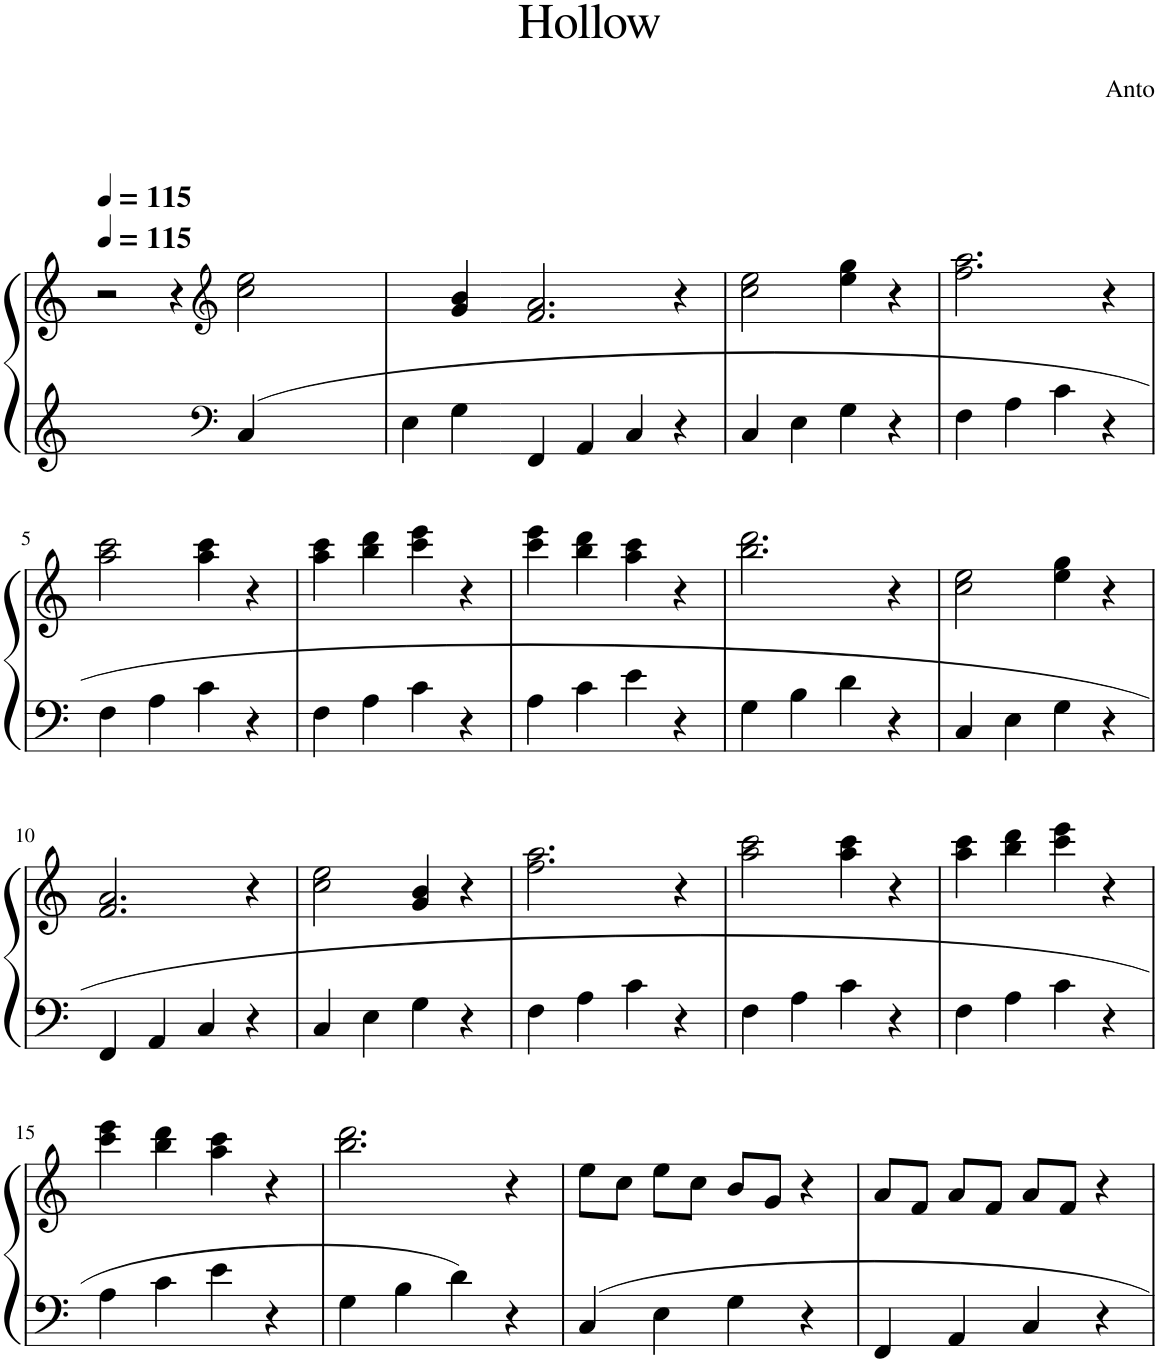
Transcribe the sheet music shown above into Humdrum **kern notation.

**kern	**kern
*part1	*part1
*staff2	*staff1
*I"Piano	*
*I'Pno	*
*clefG2	*clefG2
*k[]	*k[]
*MM115	*MM115
=1	=1
2.ryy	2r
.	4r
*clefF4	*clefG2
4C/	[4cc\ [4ee\
4E\	4ryy
4G\	4g/ 4b/
=2	=2
4FF/	2.f/ 2.a/
4AA/	.
4C/	.
4r	4cc\] 4ee\]
4ryy	4r
=3	=3
4C/	2cc\ 2ee\
4E\	.
4G\	4ee\ 4gg\
4r	4r
=4	=4
4F\	2.ff\ 2.aa\
4A\	.
4c\	.
4r	4r
!!LO:LB:g=z
=5	=5
4F\	2aa\ 2ccc\
4A\	.
4c\	4aa\ 4ccc\
4r	4r
=6	=6
4F\	4aa\ 4ccc\
4A\	4bb\ 4ddd\
4c\	4ccc\ 4eee\
4r	4r
=7	=7
4A\	4ccc\ 4eee\
4c\	4bb\ 4ddd\
4e\	4aa\ 4ccc\
4r	4r
=8	=8
4G\	2.bb\ 2.ddd\
4B\	.
4d\	.
4r	4r
=9	=9
4C/	2cc\ 2ee\
4E\	.
4G\	4ee\ 4gg\
4r	4r
!!LO:LB:g=z
=10	=10
4FF/	2.f/ 2.a/
4AA/	.
4C/	.
4r	4r
=11	=11
4C/	2cc\ 2ee\
4E\	.
4G\	4g/ 4b/
4r	4r
=12	=12
4F\	2.ff\ 2.aa\
4A\	.
4c\	.
4r	4r
=13	=13
4F\	2aa\ 2ccc\
4A\	.
4c\	4aa\ 4ccc\
4r	4r
=14	=14
4F\	4aa\ 4ccc\
4A\	4bb\ 4ddd\
4c\	4ccc\ 4eee\
4r	4r
!!LO:LB:g=z
=15	=15
4A\	4ccc\ 4eee\
4c\	4bb\ 4ddd\
4e\	4aa\ 4ccc\
4r	4r
=16	=16
4G\	2.bb\ 2.ddd\
4B\	.
4d\	.
4r	4r
=17	=17
4C/	8ee\L
.	8cc\J
4E\	8ee\L
.	8cc\J
4G\	8b/L
.	8g/J
4r	4r
=18	=18
4FF/	8a/L
.	8f/J
4AA/	8a/L
.	8f/J
4C/	8a/L
.	8f/J
4r	4r
=	=
*-	*-
